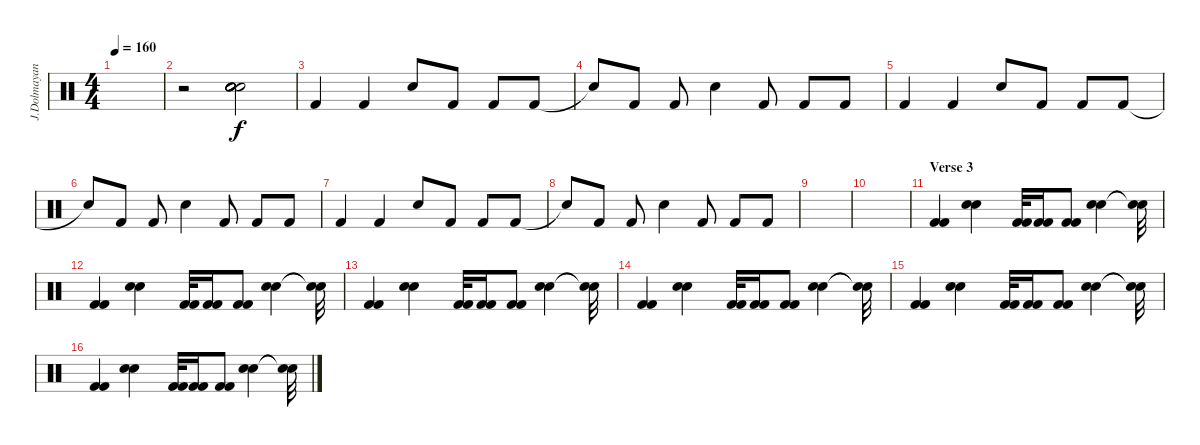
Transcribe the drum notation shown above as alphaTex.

\track ("J.Dolmayan" "J.Dolmayan") {instrument percussion}
\staff {score}
\articulation defaults
\ts (4 4)
\tempo 160
\clef neutral
\ks c
|
r.2 ("Electric Snare (hit)" "Electric Snare (hit)" "Electric Snare (hit)" "Electric Snare (hit)" "Electric Snare (hit)" "Electric Snare (hit)").2 |
"Kick (hit) 2".4 "Kick (hit) 2".4 "Electric Snare (hit)".8 "Kick (hit) 2".8 "Kick (hit) 2".8 "Kick (hit) 2".8 |
"Snare (hit)"{t}.8 "Kick (hit) 2".8 "Kick (hit) 2".8 "Electric Snare (hit)".4 "Kick (hit) 2".8 "Kick (hit) 2".8 "Kick (hit) 2".8 |
"Kick (hit) 2".4 "Kick (hit) 2".4 "Electric Snare (hit)".8 "Kick (hit) 2".8 "Kick (hit) 2".8 "Kick (hit) 2".8 |
"Snare (hit)"{t}.8 "Kick (hit) 2".8 "Kick (hit) 2".8 "Electric Snare (hit)".4 "Kick (hit) 2".8 "Kick (hit) 2".8 "Kick (hit) 2".8 |
"Kick (hit) 2".4 "Kick (hit) 2".4 "Electric Snare (hit)".8 "Kick (hit) 2".8 "Kick (hit) 2".8 "Kick (hit) 2".8 |
"Snare (hit)"{t}.8 "Kick (hit) 2".8 "Kick (hit) 2".8 "Electric Snare (hit)".4 "Kick (hit) 2".8 "Kick (hit) 2".8 "Kick (hit) 2".8 |
|
|
\section ("" "Verse 3")
("Kick (hit) 2" "Kick (hit) 2").4 ("Electric Snare (hit)" "Electric Snare (hit)").4 ("Kick (hit) 2" "Kick (hit) 2").32 ("Kick (hit) 2" "Kick (hit) 2").16 ("Kick (hit) 2" "Kick (hit) 2").8 ("Electric Snare (hit)" "Electric Snare (hit)").4 ("Snare (hit)"{t} "Snare (hit)"{t}).32 |
("Kick (hit) 2" "Kick (hit) 2").4 ("Electric Snare (hit)" "Electric Snare (hit)").4 ("Kick (hit) 2" "Kick (hit) 2").32 ("Kick (hit) 2" "Kick (hit) 2").16 ("Kick (hit) 2" "Kick (hit) 2").8 ("Electric Snare (hit)" "Electric Snare (hit)").4 ("Snare (hit)"{t} "Snare (hit)"{t}).32 |
("Kick (hit) 2" "Kick (hit) 2").4 ("Electric Snare (hit)" "Electric Snare (hit)").4 ("Kick (hit) 2" "Kick (hit) 2").32 ("Kick (hit) 2" "Kick (hit) 2").16 ("Kick (hit) 2" "Kick (hit) 2").8 ("Electric Snare (hit)" "Electric Snare (hit)").4 ("Snare (hit)"{t} "Snare (hit)"{t}).32 |
("Kick (hit) 2" "Kick (hit) 2").4 ("Electric Snare (hit)" "Electric Snare (hit)").4 ("Kick (hit) 2" "Kick (hit) 2").32 ("Kick (hit) 2" "Kick (hit) 2").16 ("Kick (hit) 2" "Kick (hit) 2").8 ("Electric Snare (hit)" "Electric Snare (hit)").4 ("Snare (hit)"{t} "Snare (hit)"{t}).32 |
("Kick (hit) 2" "Kick (hit) 2").4 ("Electric Snare (hit)" "Electric Snare (hit)").4 ("Kick (hit) 2" "Kick (hit) 2").32 ("Kick (hit) 2" "Kick (hit) 2").16 ("Kick (hit) 2" "Kick (hit) 2").8 ("Electric Snare (hit)" "Electric Snare (hit)").4 ("Snare (hit)"{t} "Snare (hit)"{t}).32 |
("Kick (hit) 2" "Kick (hit) 2").4 ("Electric Snare (hit)" "Electric Snare (hit)").4 ("Kick (hit) 2" "Kick (hit) 2").32 ("Kick (hit) 2" "Kick (hit) 2").16 ("Kick (hit) 2" "Kick (hit) 2").8 ("Electric Snare (hit)" "Electric Snare (hit)").4 ("Snare (hit)"{t} "Snare (hit)"{t}).32
